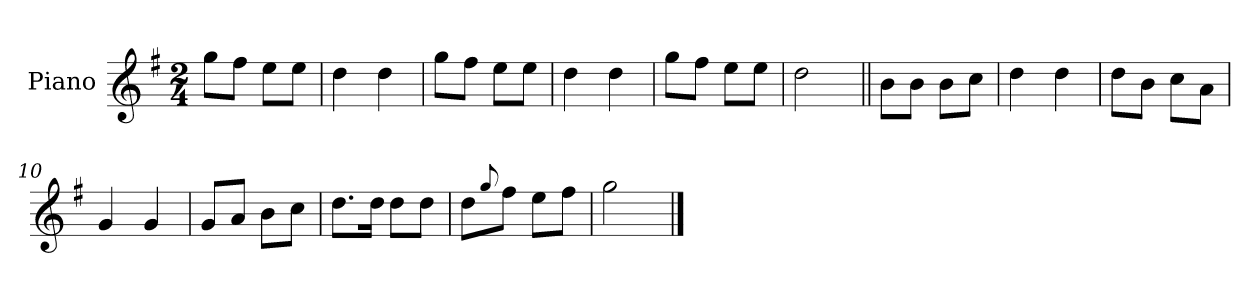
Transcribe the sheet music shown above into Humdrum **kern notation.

**kern
*part1
*staff1
*I"Piano
*I'Pno.
*clefG2
*k[f#]
*M2/4
=1
8gg\L
8ff#\J
8ee\L
8ee\J
=2
4dd\
4dd\
=3
8gg\L
8ff#\J
8ee\L
8ee\J
=4
4dd\
4dd\
=5
8gg\L
8ff#\J
8ee\L
8ee\J
=6
2dd\
=7||
8b\L
8b\J
8b\L
8cc\J
=8
4dd\
4dd\
=9
8dd\L
8b\J
8cc\L
8a\J
=10
4g/
4g/
!!LO:LB:g=z
=11
8g/L
8a/J
8b\L
8cc\J
=12
8.dd\L
16dd\Jk
8dd\L
8dd\J
=13
8dd\L
8qqgg/
8ff#\J
8ee\L
8ff#\J
=14
2gg\
==
*-
